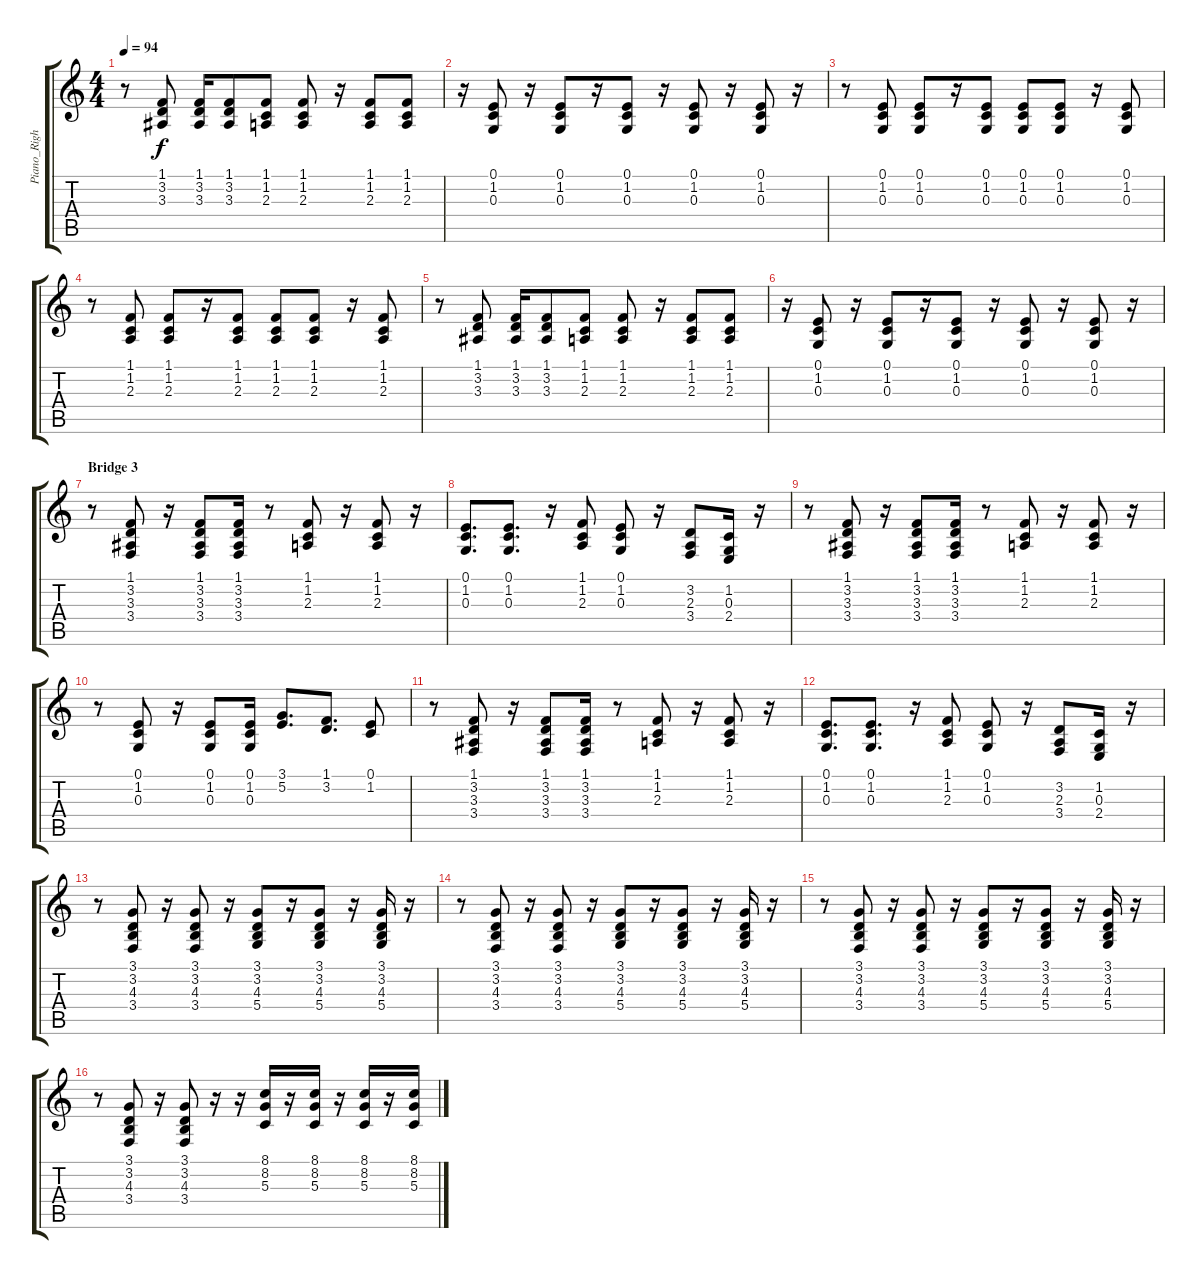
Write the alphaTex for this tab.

\track ("Piano_Right Hand" "Piano_Righ") {instrument acousticgrandpiano}
\staff {score tabs}
\tuning (E4 B3 G3 D3 A2 E2) {hide}
\ts (4 4)
\tempo 94
\clef g2
\ks c
r.8{dy f} (1.1 3.2 3.3).8 (1.1 3.2 3.3).16 (1.1 3.2 3.3).8 (1.1 1.2 2.3).8 (1.1 1.2 2.3).8 r.16 (1.1 1.2 2.3).8 (1.1 1.2 2.3).8 |
r.16 (0.1 1.2 0.3).8 r.16 (0.1 1.2 0.3).8 r.16 (0.1 1.2 0.3).8 r.16 (0.1 1.2 0.3).8 r.16 (0.1 1.2 0.3).8 r.16 |
r.8 (0.1 1.2 0.3).8 (0.1 1.2 0.3).8 r.16 (0.1 1.2 0.3).8 (0.1 1.2 0.3).8 (0.1 1.2 0.3).8 r.16 (0.1 1.2 0.3).8 |
r.8 (1.1 1.2 2.3).8 (1.1 1.2 2.3).8 r.16 (1.1 1.2 2.3).8 (1.1 1.2 2.3).8 (1.1 1.2 2.3).8 r.16 (1.1 1.2 2.3).8 |
r.8 (1.1 3.2 3.3).8 (1.1 3.2 3.3).16 (1.1 3.2 3.3).8 (1.1 1.2 2.3).8 (1.1 1.2 2.3).8 r.16 (1.1 1.2 2.3).8 (1.1 1.2 2.3).8 |
r.16 (0.1 1.2 0.3).8 r.16 (0.1 1.2 0.3).8 r.16 (0.1 1.2 0.3).8 r.16 (0.1 1.2 0.3).8 r.16 (0.1 1.2 0.3).8 r.16 |
\section ("" "Bridge 3")
r.8 (1.1 3.2 3.3 3.4).8 r.16 (1.1 3.2 3.3 3.4).8 (1.1 3.2 3.3 3.4).16 r.8 (1.1 1.2 2.3).8 r.16 (1.1 1.2 2.3).8 r.16 |
(0.1 1.2 0.3).8{d} (0.1 1.2 0.3).8{d} r.16 (1.1 1.2 2.3).8 (0.1 1.2 0.3).8 r.16 (3.2 2.3 3.4).8 (1.2 0.3 2.4).16 r.16 |
r.8 (1.1 3.2 3.3 3.4).8 r.16 (1.1 3.2 3.3 3.4).8 (1.1 3.2 3.3 3.4).16 r.8 (1.1 1.2 2.3).8 r.16 (1.1 1.2 2.3).8 r.16 |
r.8 (0.1 1.2 0.3).8 r.16 (0.1 1.2 0.3).8 (0.1 1.2 0.3).16 (3.1 5.2).8{d} (1.1 3.2).8{d} (0.1 1.2).8 |
r.8 (1.1 3.2 3.3 3.4).8 r.16 (1.1 3.2 3.3 3.4).8 (1.1 3.2 3.3 3.4).16 r.8 (1.1 1.2 2.3).8 r.16 (1.1 1.2 2.3).8 r.16 |
(0.1 1.2 0.3).8{d} (0.1 1.2 0.3).8{d} r.16 (1.1 1.2 2.3).8 (0.1 1.2 0.3).8 r.16 (3.2 2.3 3.4).8 (1.2 0.3 2.4).16 r.16 |
r.8 (3.1 3.2 4.3 3.4).8 r.16 (3.1 3.2 4.3 3.4).8 r.16 (3.1 3.2 4.3 5.4).8 r.16 (3.1 3.2 4.3 5.4).8 r.16 (3.1 3.2 4.3 5.4).16 r.16 |
r.8 (3.1 3.2 4.3 3.4).8 r.16 (3.1 3.2 4.3 3.4).8 r.16 (3.1 3.2 4.3 5.4).8 r.16 (3.1 3.2 4.3 5.4).8 r.16 (3.1 3.2 4.3 5.4).16 r.16 |
r.8 (3.1 3.2 4.3 3.4).8 r.16 (3.1 3.2 4.3 3.4).8 r.16 (3.1 3.2 4.3 5.4).8 r.16 (3.1 3.2 4.3 5.4).8 r.16 (3.1 3.2 4.3 5.4).16 r.16 |
r.8 (3.1 3.2 4.3 3.4).8 r.16 (3.1 3.2 4.3 3.4).8 r.16 r.16 (8.1 8.2 5.3).16 r.16 (8.1 8.2 5.3).16 r.16 (8.1 8.2 5.3).16 r.16 (8.1 8.2 5.3).16
